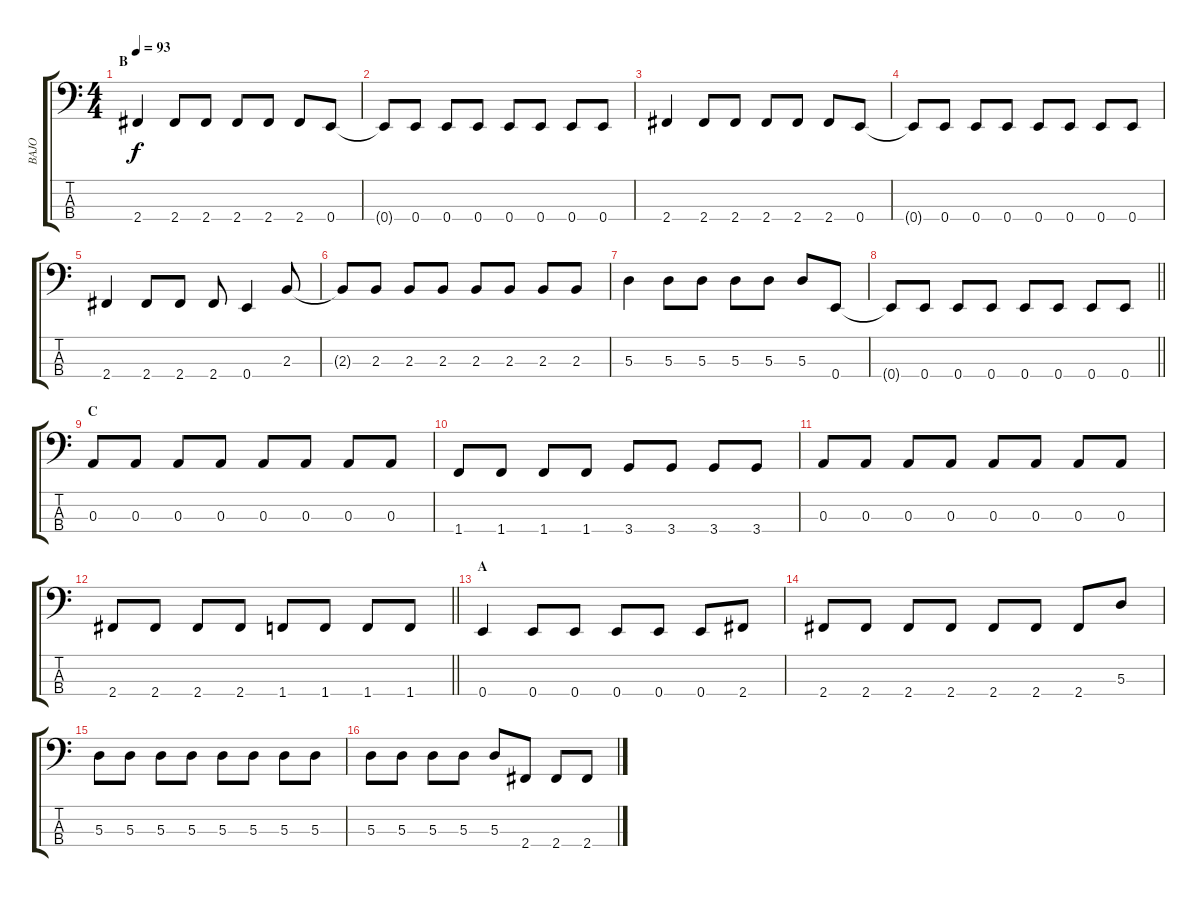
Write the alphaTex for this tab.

\track ("BAJO" "BAJO") {instrument electricbassfinger}
\staff {score tabs}
\tuning (G2 D2 A1 E1) {hide}
\ts (4 4)
\section ("" "B")
\tempo 93
\clef f4
\ks c
2.4.4{dy f} 2.4.8 2.4.8 2.4.8 2.4.8 2.4.8 0.4.8 |
0.4{t}.8 0.4.8 0.4.8 0.4.8 0.4.8 0.4.8 0.4.8 0.4.8 |
2.4.4 2.4.8 2.4.8 2.4.8 2.4.8 2.4.8 0.4.8 |
0.4{t}.8 0.4.8 0.4.8 0.4.8 0.4.8 0.4.8 0.4.8 0.4.8 |
2.4.4 2.4.8 2.4.8 2.4.8 0.4.4 2.3.8 |
2.3{t}.8 2.3.8 2.3.8 2.3.8 2.3.8 2.3.8 2.3.8 2.3.8 |
5.3.4 5.3.8 5.3.8 5.3.8 5.3.8 5.3.8 0.4.8 |
\barLineRight lightlight
0.4{t}.8 0.4.8 0.4.8 0.4.8 0.4.8 0.4.8 0.4.8 0.4.8 |
\section ("" "C")
0.3.8 0.3.8 0.3.8 0.3.8 0.3.8 0.3.8 0.3.8 0.3.8 |
1.4.8 1.4.8 1.4.8 1.4.8 3.4.8 3.4.8 3.4.8 3.4.8 |
0.3.8 0.3.8 0.3.8 0.3.8 0.3.8 0.3.8 0.3.8 0.3.8 |
\barLineRight lightlight
2.4.8 2.4.8 2.4.8 2.4.8 1.4.8 1.4.8 1.4.8 1.4.8 |
\section ("" "A")
0.4.4 0.4.8 0.4.8 0.4.8 0.4.8 0.4.8 2.4.8 |
2.4.8 2.4.8 2.4.8 2.4.8 2.4.8 2.4.8 2.4.8 5.3.8 |
5.3.8 5.3.8 5.3.8 5.3.8 5.3.8 5.3.8 5.3.8 5.3.8 |
5.3.8 5.3.8 5.3.8 5.3.8 5.3.8 2.4.8 2.4.8 2.4.8
